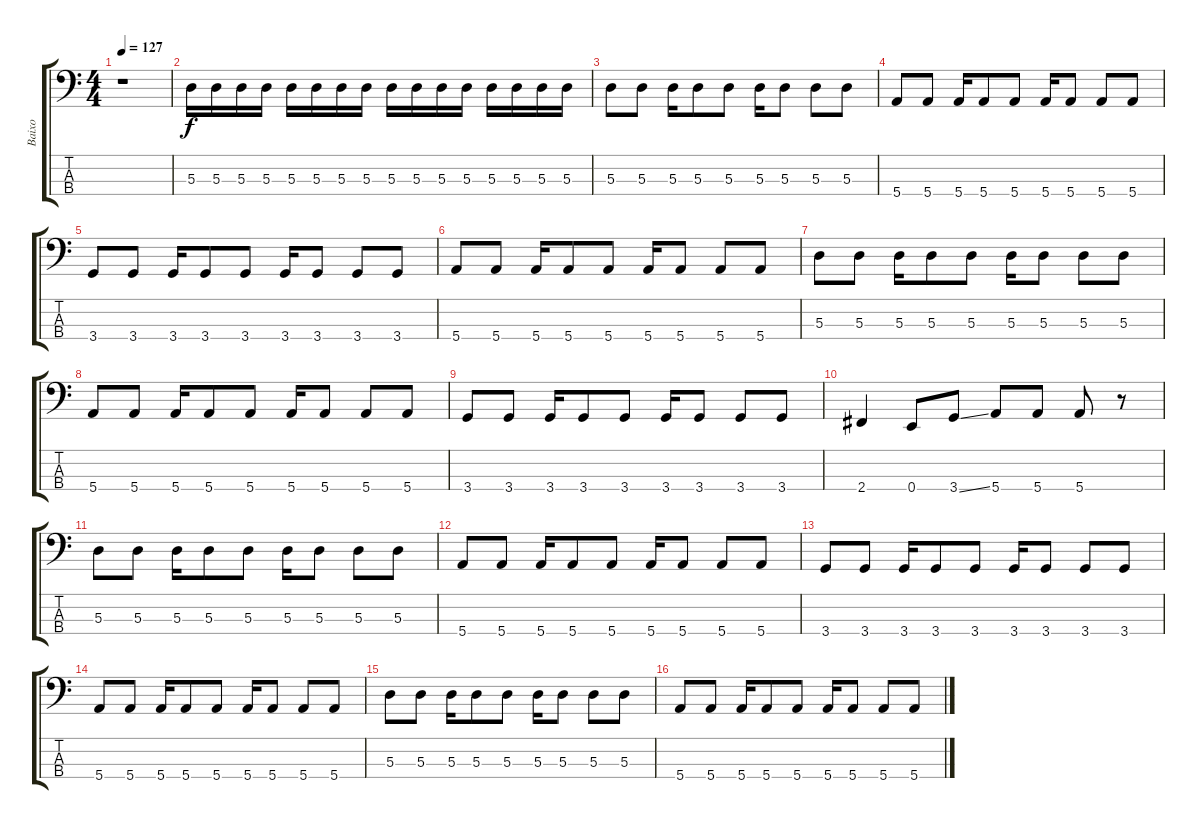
\track ("Baixo" "Baixo") {instrument synthbass1}
\staff {score tabs}
\tuning (G2 D2 A1 E1) {hide}
\ts (4 4)
\tempo 127
\clef f4
\ks c
r.1{dy f instrument synthbass1} |
5.3.16 5.3.16 5.3.16 5.3.16 5.3.16 5.3.16 5.3.16 5.3.16 5.3.16 5.3.16 5.3.16 5.3.16 5.3.16 5.3.16 5.3.16 5.3.16 |
5.3.8 5.3.8 5.3.16 5.3.8 5.3.8 5.3.16 5.3.8 5.3.8 5.3.8 |
5.4.8 5.4.8 5.4.16 5.4.8 5.4.8 5.4.16 5.4.8 5.4.8 5.4.8 |
3.4.8 3.4.8 3.4.16 3.4.8 3.4.8 3.4.16 3.4.8 3.4.8 3.4.8 |
5.4.8 5.4.8 5.4.16 5.4.8 5.4.8 5.4.16 5.4.8 5.4.8 5.4.8 |
5.3.8 5.3.8 5.3.16 5.3.8 5.3.8 5.3.16 5.3.8 5.3.8 5.3.8 |
5.4.8 5.4.8 5.4.16 5.4.8 5.4.8 5.4.16 5.4.8 5.4.8 5.4.8 |
3.4.8 3.4.8 3.4.16 3.4.8 3.4.8 3.4.16 3.4.8 3.4.8 3.4.8 |
2.4.4 0.4.8 3.4{ss}.8 5.4.8 5.4.8 5.4.8 r.8 |
5.3.8 5.3.8 5.3.16 5.3.8 5.3.8 5.3.16 5.3.8 5.3.8 5.3.8 |
5.4.8 5.4.8 5.4.16 5.4.8 5.4.8 5.4.16 5.4.8 5.4.8 5.4.8 |
3.4.8 3.4.8 3.4.16 3.4.8 3.4.8 3.4.16 3.4.8 3.4.8 3.4.8 |
5.4.8 5.4.8 5.4.16 5.4.8 5.4.8 5.4.16 5.4.8 5.4.8 5.4.8 |
5.3.8 5.3.8 5.3.16 5.3.8 5.3.8 5.3.16 5.3.8 5.3.8 5.3.8 |
5.4.8 5.4.8 5.4.16 5.4.8 5.4.8 5.4.16 5.4.8 5.4.8 5.4.8
